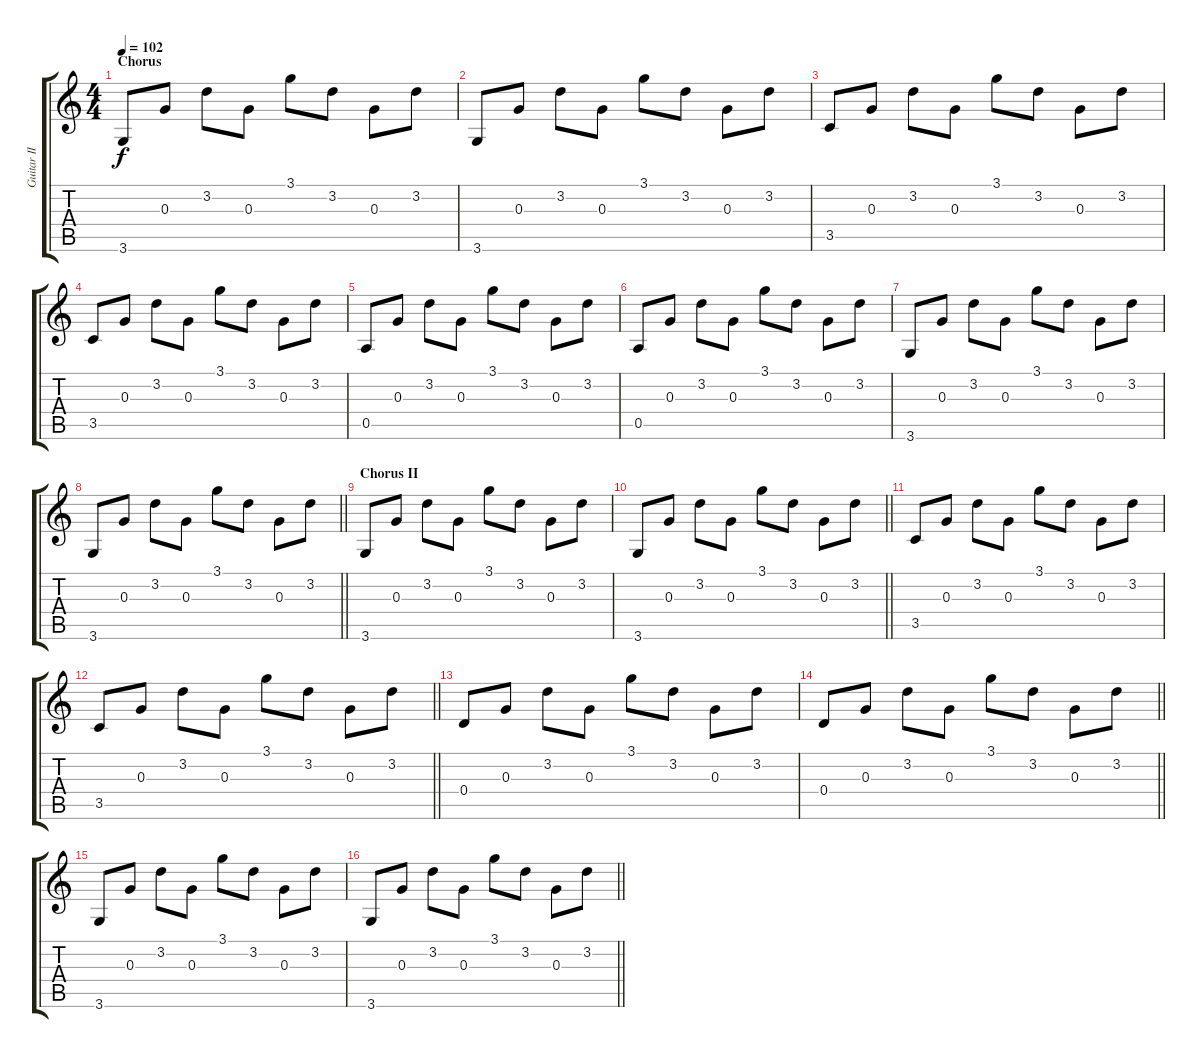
\track ("Guitar II" "Guitar II") {instrument acousticguitarsteel}
\staff {score tabs}
\tuning (E4 B3 G3 D3 A2 E2) {hide}
\ts (4 4)
\section ("" "Chorus ")
\tempo 102
\clef g2
\ks c
3.6.8{dy f} 0.3.8 3.2.8 0.3.8 3.1.8 3.2.8 0.3.8 3.2.8 |
3.6.8 0.3.8 3.2.8 0.3.8 3.1.8 3.2.8 0.3.8 3.2.8 |
3.5.8 0.3.8 3.2.8 0.3.8 3.1.8 3.2.8 0.3.8 3.2.8 |
3.5.8 0.3.8 3.2.8 0.3.8 3.1.8 3.2.8 0.3.8 3.2.8 |
0.5.8 0.3.8 3.2.8 0.3.8 3.1.8 3.2.8 0.3.8 3.2.8 |
0.5.8 0.3.8 3.2.8 0.3.8 3.1.8 3.2.8 0.3.8 3.2.8 |
3.6.8 0.3.8 3.2.8 0.3.8 3.1.8 3.2.8 0.3.8 3.2.8 |
\barLineRight lightlight
3.6.8 0.3.8 3.2.8 0.3.8 3.1.8 3.2.8 0.3.8 3.2.8 |
\section ("" "Chorus II")
3.6.8 0.3.8 3.2.8 0.3.8 3.1.8 3.2.8 0.3.8 3.2.8 |
\barLineRight lightlight
3.6.8 0.3.8 3.2.8 0.3.8 3.1.8 3.2.8 0.3.8 3.2.8 |
3.5.8 0.3.8 3.2.8 0.3.8 3.1.8 3.2.8 0.3.8 3.2.8 |
\barLineRight lightlight
3.5.8 0.3.8 3.2.8 0.3.8 3.1.8 3.2.8 0.3.8 3.2.8 |
0.4.8 0.3.8 3.2.8 0.3.8 3.1.8 3.2.8 0.3.8 3.2.8 |
\barLineRight lightlight
0.4.8 0.3.8 3.2.8 0.3.8 3.1.8 3.2.8 0.3.8 3.2.8 |
3.6.8 0.3.8 3.2.8 0.3.8 3.1.8 3.2.8 0.3.8 3.2.8 |
\barLineRight lightlight
3.6.8 0.3.8 3.2.8 0.3.8 3.1.8 3.2.8 0.3.8 3.2.8
